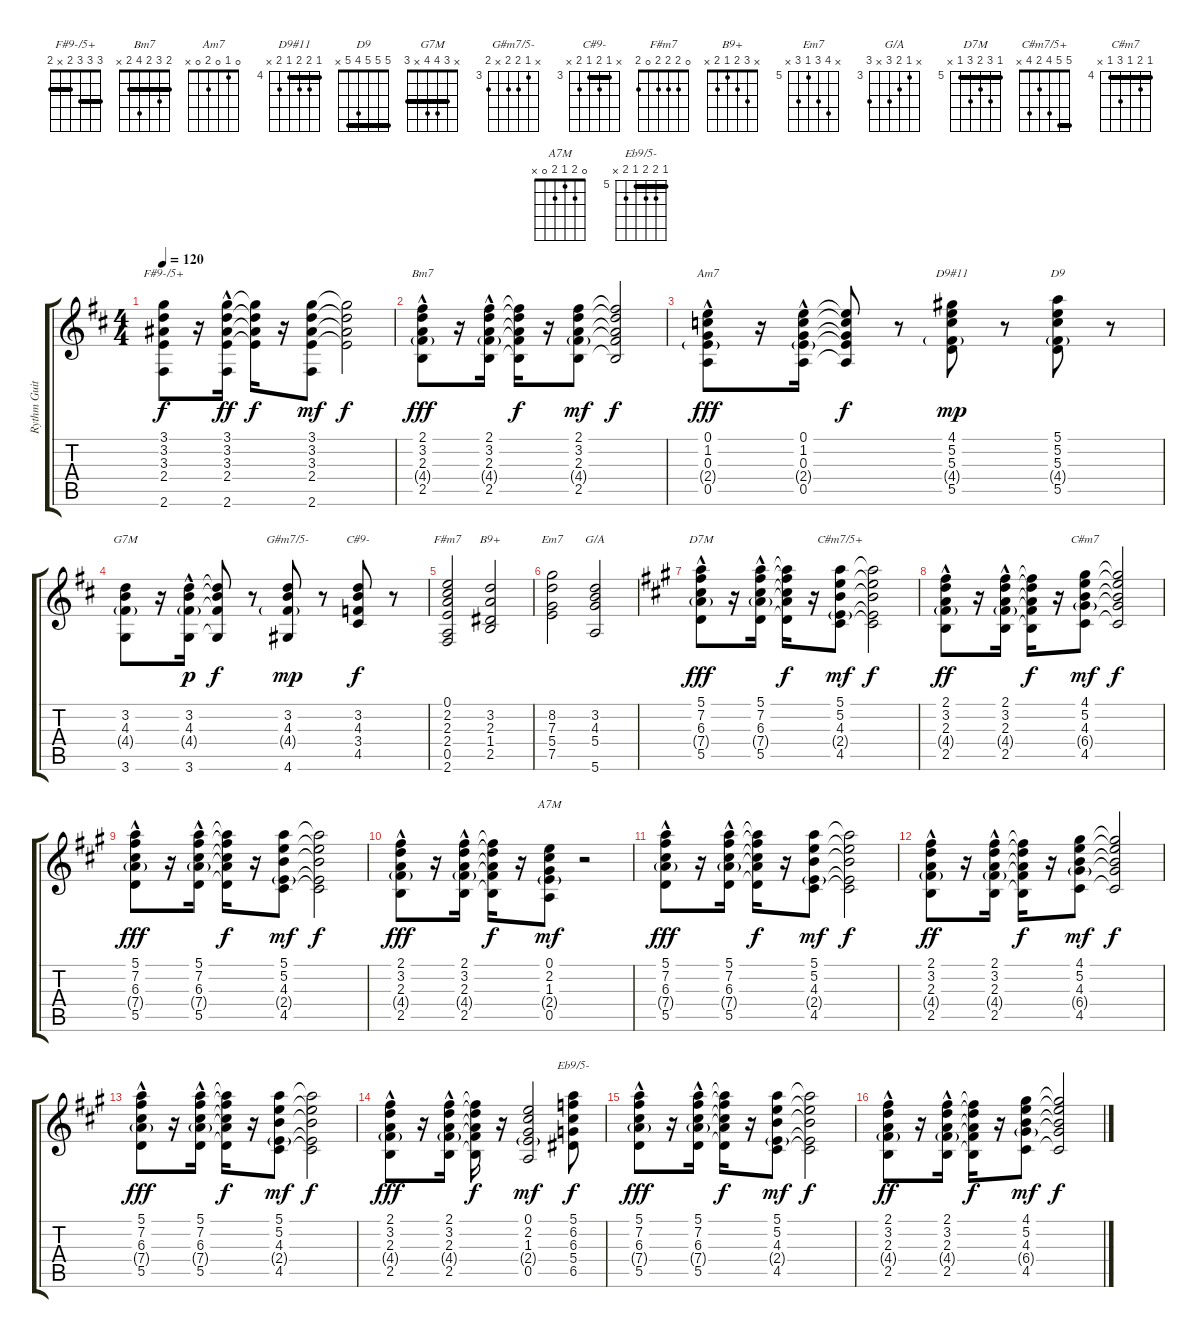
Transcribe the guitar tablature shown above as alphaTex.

\track ("Rythm Guitar" "Rythm Guit") {instrument electricguitarjazz}
\staff {score tabs}
\tuning (E4 B3 G3 D3 A2 E2) {hide}
\chord ("F#9-/5+" 3 3 3 2 x 2) {barre (2 3)}
\chord ("Bm7" 2 3 2 4 2 x) {barre 2}
\chord ("Am7" 0 1 0 2 0 x)
\chord ("D9#11" 4 5 5 4 5 x) {firstfret 4 barre 4}
\chord ("D9" 5 5 5 4 5 x) {barre 5}
\chord ("G7M" x 3 4 4 x 3) {barre 3}
\chord ("G#m7/5-" x 3 4 4 x 4) {firstfret 3}
\chord ("C#9-" x 3 4 3 4 x) {firstfret 3 barre 3}
\chord ("F#m7" 0 2 2 2 0 2)
\chord ("B9+" x 3 2 1 2 x)
\chord ("Em7" x 8 7 5 7 x) {firstfret 5}
\chord ("G/A" x 3 4 5 x 5) {firstfret 3}
\chord ("D7M" 5 7 6 7 5 x) {firstfret 5 barre 5}
\chord ("C#m7/5+" 5 5 4 2 4 x) {barre 5}
\chord ("C#m7" 4 5 4 6 4 x) {firstfret 4 barre 4}
\chord ("A7M" 0 2 1 2 0 x)
\chord ("Eb9/5-" 5 6 6 5 6 x) {firstfret 5 barre 5}
\ts (4 4)
\tempo 120
\clef g2
\ks d
(3.1 3.2 3.3 2.4 2.6).8{ch "F#9-/5+" dy f beam Down} r.16 (3.1{hac} 3.2{hac} 3.3{hac} 2.4 2.6).16{dy ff beam Down beam split} (3.1{t} 3.2{t} 3.3{t} 2.4{t}).16{dy f beam Down} r.16{beam merge} (3.1 3.2 3.3 2.4 2.6).8{dy mf beam Down} (3.1{t} 3.2{t} 3.3{t} 2.4{t}).2{dy f} |
(2.1{hac} 3.2{hac} 2.3{hac} 4.4{g} 2.5{hac}).8{ch "Bm7" dy fff beam Down} r.16 (2.1{hac} 3.2{hac} 2.3{hac} 4.4{g} 2.5{hac}).16{beam Down beam split} (2.1{t} 3.2{t} 2.3{t} 4.4{t} 2.5{t}).16{dy f beam Down} r.16{beam merge} (2.1 3.2 2.3 4.4{g} 2.5).8{dy mf} (2.1{t} 3.2{t} 2.3{t} 4.4{t} 2.5{t}).2{dy f} |
(0.1{hac} 1.2{hac} 0.3{hac} 2.4{g} 0.5{hac}).8{ch "Am7" dy fff beam Down} r.16 (0.1{hac} 1.2{hac} 0.3{hac} 2.4{g} 0.5{hac}).16{beam Down} (0.1{t} 1.2{t} 0.3{t} 2.4{t} 0.5{t}).8{dy f} r.8{beam merge} (4.1 5.2 5.3 4.4{g} 5.5).8{ch "D9#11" dy mp} r.8 (5.1 5.2 5.3 4.4{g} 5.5).8{ch "D9"} r.8 |
(3.2 4.3 4.4{g} 3.6).8{ch "G7M" beam Down} r.16 (3.2{hac} 4.3{hac} 4.4{g} 3.6).16{dy p beam Down} (3.2{t} 4.3{t} 4.4{t} 3.6{t}).8{dy f} r.8{beam merge} (3.2 4.3 4.4{g} 4.6).8{ch "G#m7/5-" dy mp} r.8 (3.2 4.3 3.4 4.5).8{ch "C#9-" dy f} r.8 |
(0.1 2.2 2.3 2.4 0.5 2.6).2{ch "F#m7"} (3.2 2.3 1.4 2.5).2{ch "B9+"} |
(8.2 7.3 5.4 7.5).2{ch "Em7"} (3.2 4.3 5.4 5.6).2{ch "G/A"} |
\ks a
(5.1{hac} 7.2 6.3 7.4{g} 5.5{hac}).8{ch "D7M" dy fff} r.16 (5.1{hac} 7.2{hac} 6.3{hac} 7.4{g} 5.5{hac}).16{beam split} (5.1{t} 7.2{t} 6.3{t} 7.4{t} 5.5{t}).16{dy f beam Down} r.16{beam merge} (5.1 5.2 4.3 2.4{g} 4.5).8{ch "C#m7/5+" dy mf} (5.1{t} 5.2{t} 4.3{t} 2.4{t} 4.5{t}).2{dy f beam Down} |
(2.1{hac} 3.2{hac} 2.3{hac} 4.4{g} 2.5{hac}).8{dy ff beam Down} r.16 (2.1{hac} 3.2{hac} 2.3{hac} 4.4{g} 2.5{hac}).16{beam Down beam split} (2.1{t} 3.2{t} 2.3{t} 4.4{t} 2.5{t}).16{dy f beam Down} r.16{beam merge} (4.1 5.2 4.3 6.4{g} 4.5).8{ch "C#m7" dy mf beam Down} (4.1{t} 5.2{t} 4.3{t} 6.4{t} 4.5{t}).2{dy f} |
(5.1{hac} 7.2{hac} 6.3 7.4{g} 5.5{hac}).8{dy fff} r.16 (5.1{hac} 7.2{hac} 6.3{hac} 7.4{g} 5.5{hac}).16{beam split} (5.1{t} 7.2{t} 6.3{t} 7.4{t} 5.5{t}).16{dy f beam Down} r.16{beam merge} (5.1 5.2 4.3 2.4{g} 4.5).8{dy mf} (5.1{t} 5.2{t} 4.3{t} 2.4{t} 4.5{t}).2{dy f beam Down} |
(2.1{hac} 3.2{hac} 2.3{hac} 4.4{g} 2.5{hac}).8{dy fff beam Down} r.16 (2.1{hac} 3.2{hac} 2.3{hac} 4.4{g} 2.5{hac}).16{beam Down beam split} (2.1{t} 3.2{t} 2.3{t} 4.4{t} 2.5{t}).16{dy f beam Down} r.16{beam merge} (0.1 2.2 1.3 2.4{g} 0.5).8{ch "A7M" dy mf} r.2 |
(5.1{hac} 7.2 6.3 7.4{g} 5.5{hac}).8{dy fff} r.16 (5.1{hac} 7.2{hac} 6.3{hac} 7.4{g} 5.5{hac}).16{beam split} (5.1{t} 7.2{t} 6.3{t} 7.4{t} 5.5{t}).16{dy f beam Down} r.16{beam merge} (5.1 5.2 4.3 2.4{g} 4.5).8{dy mf} (5.1{t} 5.2{t} 4.3{t} 2.4{t} 4.5{t}).2{dy f beam Down} |
(2.1{hac} 3.2{hac} 2.3{hac} 4.4{g} 2.5{hac}).8{dy ff beam Down} r.16 (2.1{hac} 3.2{hac} 2.3{hac} 4.4{g} 2.5{hac}).16{beam Down beam split} (2.1{t} 3.2{t} 2.3{t} 4.4{t} 2.5{t}).16{dy f beam Down} r.16{beam merge} (4.1 5.2 4.3 6.4{g} 4.5).8{dy mf beam Down} (4.1{t} 5.2{t} 4.3{t} 6.4{t} 4.5{t}).2{dy f} |
(5.1{hac} 7.2{hac} 6.3 7.4{g} 5.5{hac}).8{dy fff} r.16 (5.1{hac} 7.2{hac} 6.3{hac} 7.4{g} 5.5{hac}).16{beam split} (5.1{t} 7.2{t} 6.3{t} 7.4{t} 5.5{t}).16{dy f beam Down} r.16{beam merge} (5.1 5.2 4.3 2.4{g} 4.5).8{dy mf} (5.1{t} 5.2{t} 4.3{t} 2.4{t} 4.5{t}).2{dy f beam Down} |
(2.1{hac} 3.2{hac} 2.3{hac} 4.4{g} 2.5{hac}).8{dy fff beam Down} r.16 (2.1{hac} 3.2{hac} 2.3{hac} 4.4{g} 2.5{hac}).16{beam Down beam split} (2.1{t} 3.2{t} 2.3{t} 4.4{t} 2.5{t}).16{dy f beam Down} r.16{beam merge} (0.1 2.2 1.3 2.4{g} 0.5).2{dy mf} (5.1 6.2 6.3 5.4 6.5).8{ch "Eb9/5-" dy f} |
(5.1{hac} 7.2 6.3 7.4{g} 5.5{hac}).8{dy fff} r.16 (5.1{hac} 7.2{hac} 6.3{hac} 7.4{g} 5.5{hac}).16{beam split} (5.1{t} 7.2{t} 6.3{t} 7.4{t} 5.5{t}).16{dy f beam Down} r.16{beam merge} (5.1 5.2 4.3 2.4{g} 4.5).8{dy mf} (5.1{t} 5.2{t} 4.3{t} 2.4{t} 4.5{t}).2{dy f beam Down} |
(2.1{hac} 3.2{hac} 2.3{hac} 4.4{g} 2.5{hac}).8{dy ff beam Down} r.16 (2.1{hac} 3.2{hac} 2.3{hac} 4.4{g} 2.5{hac}).16{beam Down beam split} (2.1{t} 3.2{t} 2.3{t} 4.4{t} 2.5{t}).16{dy f beam Down} r.16{beam merge} (4.1 5.2 4.3 6.4{g} 4.5).8{dy mf beam Down} (4.1{t} 5.2{t} 4.3{t} 6.4{t} 4.5{t}).2{dy f}
